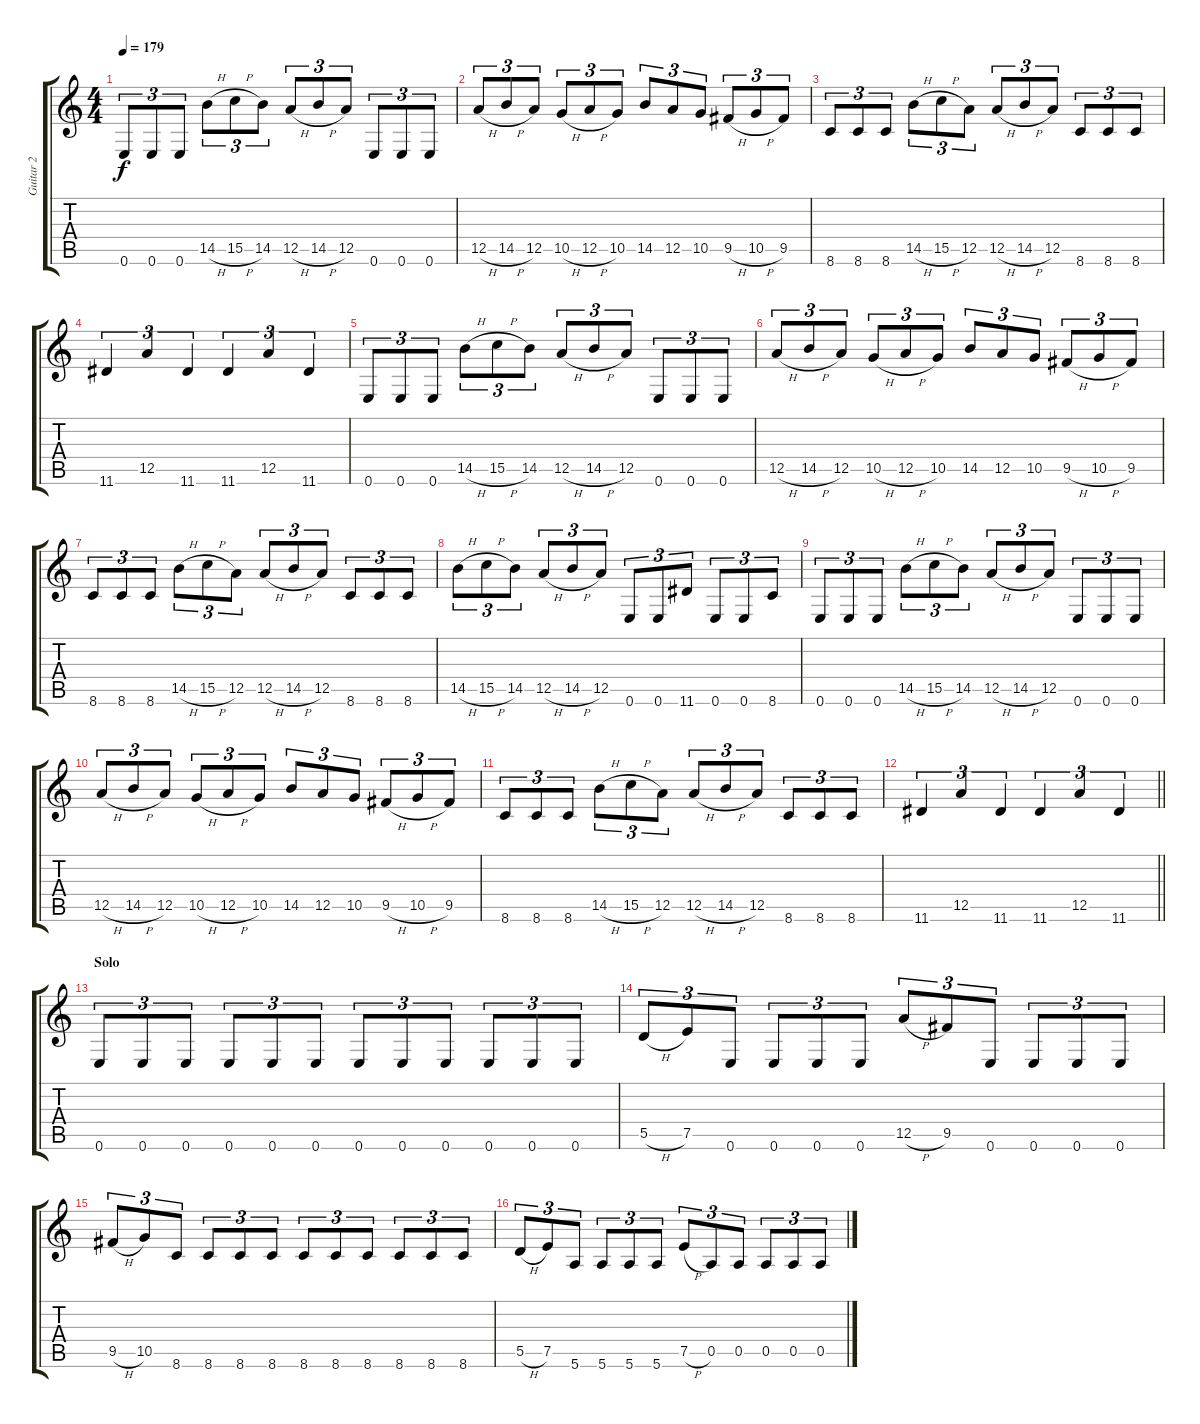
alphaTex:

\track ("Guitar 2" "Guitar 2") {instrument distortionguitar}
\staff {score tabs}
\tuning (E4 B3 G3 D3 A2 E2) {hide}
\ts (4 4)
\tempo 179
\clef g2
\ks c
0.6.8{tu (3 2) dy f} 0.6.8{tu (3 2)} 0.6.8{tu (3 2)} 14.5{h}.8{tu (3 2)} 15.5{h}.8{tu (3 2)} 14.5.8{tu (3 2)} 12.5{h}.8{tu (3 2)} 14.5{h}.8{tu (3 2)} 12.5.8{tu (3 2)} 0.6.8{tu (3 2)} 0.6.8{tu (3 2)} 0.6.8{tu (3 2)} |
12.5{h}.8{tu (3 2)} 14.5{h}.8{tu (3 2)} 12.5.8{tu (3 2)} 10.5{h}.8{tu (3 2)} 12.5{h}.8{tu (3 2)} 10.5.8{tu (3 2)} 14.5.8{tu (3 2)} 12.5.8{tu (3 2)} 10.5.8{tu (3 2)} 9.5{h}.8{tu (3 2)} 10.5{h}.8{tu (3 2)} 9.5.8{tu (3 2)} |
8.6.8{tu (3 2)} 8.6.8{tu (3 2)} 8.6.8{tu (3 2)} 14.5{h}.8{tu (3 2)} 15.5{h}.8{tu (3 2)} 12.5.8{tu (3 2)} 12.5{h}.8{tu (3 2)} 14.5{h}.8{tu (3 2)} 12.5.8{tu (3 2)} 8.6.8{tu (3 2)} 8.6.8{tu (3 2)} 8.6.8{tu (3 2)} |
11.6.4{tu (3 2)} 12.5.4{tu (3 2)} 11.6.4{tu (3 2)} 11.6.4{tu (3 2)} 12.5.4{tu (3 2)} 11.6.4{tu (3 2)} |
0.6.8{tu (3 2)} 0.6.8{tu (3 2)} 0.6.8{tu (3 2)} 14.5{h}.8{tu (3 2)} 15.5{h}.8{tu (3 2)} 14.5.8{tu (3 2)} 12.5{h}.8{tu (3 2)} 14.5{h}.8{tu (3 2)} 12.5.8{tu (3 2)} 0.6.8{tu (3 2)} 0.6.8{tu (3 2)} 0.6.8{tu (3 2)} |
12.5{h}.8{tu (3 2)} 14.5{h}.8{tu (3 2)} 12.5.8{tu (3 2)} 10.5{h}.8{tu (3 2)} 12.5{h}.8{tu (3 2)} 10.5.8{tu (3 2)} 14.5.8{tu (3 2)} 12.5.8{tu (3 2)} 10.5.8{tu (3 2)} 9.5{h}.8{tu (3 2)} 10.5{h}.8{tu (3 2)} 9.5.8{tu (3 2)} |
8.6.8{tu (3 2)} 8.6.8{tu (3 2)} 8.6.8{tu (3 2)} 14.5{h}.8{tu (3 2)} 15.5{h}.8{tu (3 2)} 12.5.8{tu (3 2)} 12.5{h}.8{tu (3 2)} 14.5{h}.8{tu (3 2)} 12.5.8{tu (3 2)} 8.6.8{tu (3 2)} 8.6.8{tu (3 2)} 8.6.8{tu (3 2)} |
14.5{h}.8{tu (3 2)} 15.5{h}.8{tu (3 2)} 14.5.8{tu (3 2)} 12.5{h}.8{tu (3 2)} 14.5{h}.8{tu (3 2)} 12.5.8{tu (3 2)} 0.6.8{tu (3 2)} 0.6.8{tu (3 2)} 11.6.8{tu (3 2)} 0.6.8{tu (3 2)} 0.6.8{tu (3 2)} 8.6.8{tu (3 2)} |
0.6.8{tu (3 2)} 0.6.8{tu (3 2)} 0.6.8{tu (3 2)} 14.5{h}.8{tu (3 2)} 15.5{h}.8{tu (3 2)} 14.5.8{tu (3 2)} 12.5{h}.8{tu (3 2)} 14.5{h}.8{tu (3 2)} 12.5.8{tu (3 2)} 0.6.8{tu (3 2)} 0.6.8{tu (3 2)} 0.6.8{tu (3 2)} |
12.5{h}.8{tu (3 2)} 14.5{h}.8{tu (3 2)} 12.5.8{tu (3 2)} 10.5{h}.8{tu (3 2)} 12.5{h}.8{tu (3 2)} 10.5.8{tu (3 2)} 14.5.8{tu (3 2)} 12.5.8{tu (3 2)} 10.5.8{tu (3 2)} 9.5{h}.8{tu (3 2)} 10.5{h}.8{tu (3 2)} 9.5.8{tu (3 2)} |
8.6.8{tu (3 2)} 8.6.8{tu (3 2)} 8.6.8{tu (3 2)} 14.5{h}.8{tu (3 2)} 15.5{h}.8{tu (3 2)} 12.5.8{tu (3 2)} 12.5{h}.8{tu (3 2)} 14.5{h}.8{tu (3 2)} 12.5.8{tu (3 2)} 8.6.8{tu (3 2)} 8.6.8{tu (3 2)} 8.6.8{tu (3 2)} |
\barLineRight lightlight
11.6.4{tu (3 2)} 12.5.4{tu (3 2)} 11.6.4{tu (3 2)} 11.6.4{tu (3 2)} 12.5.4{tu (3 2)} 11.6.4{tu (3 2)} |
\section ("" "Solo")
0.6.8{tu (3 2)} 0.6.8{tu (3 2)} 0.6.8{tu (3 2)} 0.6.8{tu (3 2)} 0.6.8{tu (3 2)} 0.6.8{tu (3 2)} 0.6.8{tu (3 2)} 0.6.8{tu (3 2)} 0.6.8{tu (3 2)} 0.6.8{tu (3 2)} 0.6.8{tu (3 2)} 0.6.8{tu (3 2)} |
5.5{h}.8{tu (3 2)} 7.5.8{tu (3 2)} 0.6.8{tu (3 2)} 0.6.8{tu (3 2)} 0.6.8{tu (3 2)} 0.6.8{tu (3 2)} 12.5{h}.8{tu (3 2)} 9.5.8{tu (3 2)} 0.6.8{tu (3 2)} 0.6.8{tu (3 2)} 0.6.8{tu (3 2)} 0.6.8{tu (3 2)} |
9.5{h}.8{tu (3 2)} 10.5.8{tu (3 2)} 8.6.8{tu (3 2)} 8.6.8{tu (3 2)} 8.6.8{tu (3 2)} 8.6.8{tu (3 2)} 8.6.8{tu (3 2)} 8.6.8{tu (3 2)} 8.6.8{tu (3 2)} 8.6.8{tu (3 2)} 8.6.8{tu (3 2)} 8.6.8{tu (3 2)} |
5.5{h}.8{tu (3 2)} 7.5.8{tu (3 2)} 5.6.8{tu (3 2)} 5.6.8{tu (3 2)} 5.6.8{tu (3 2)} 5.6.8{tu (3 2)} 7.5{h}.8{tu (3 2)} 0.5.8{tu (3 2)} 0.5.8{tu (3 2)} 0.5.8{tu (3 2)} 0.5.8{tu (3 2)} 0.5.8{tu (3 2)}
